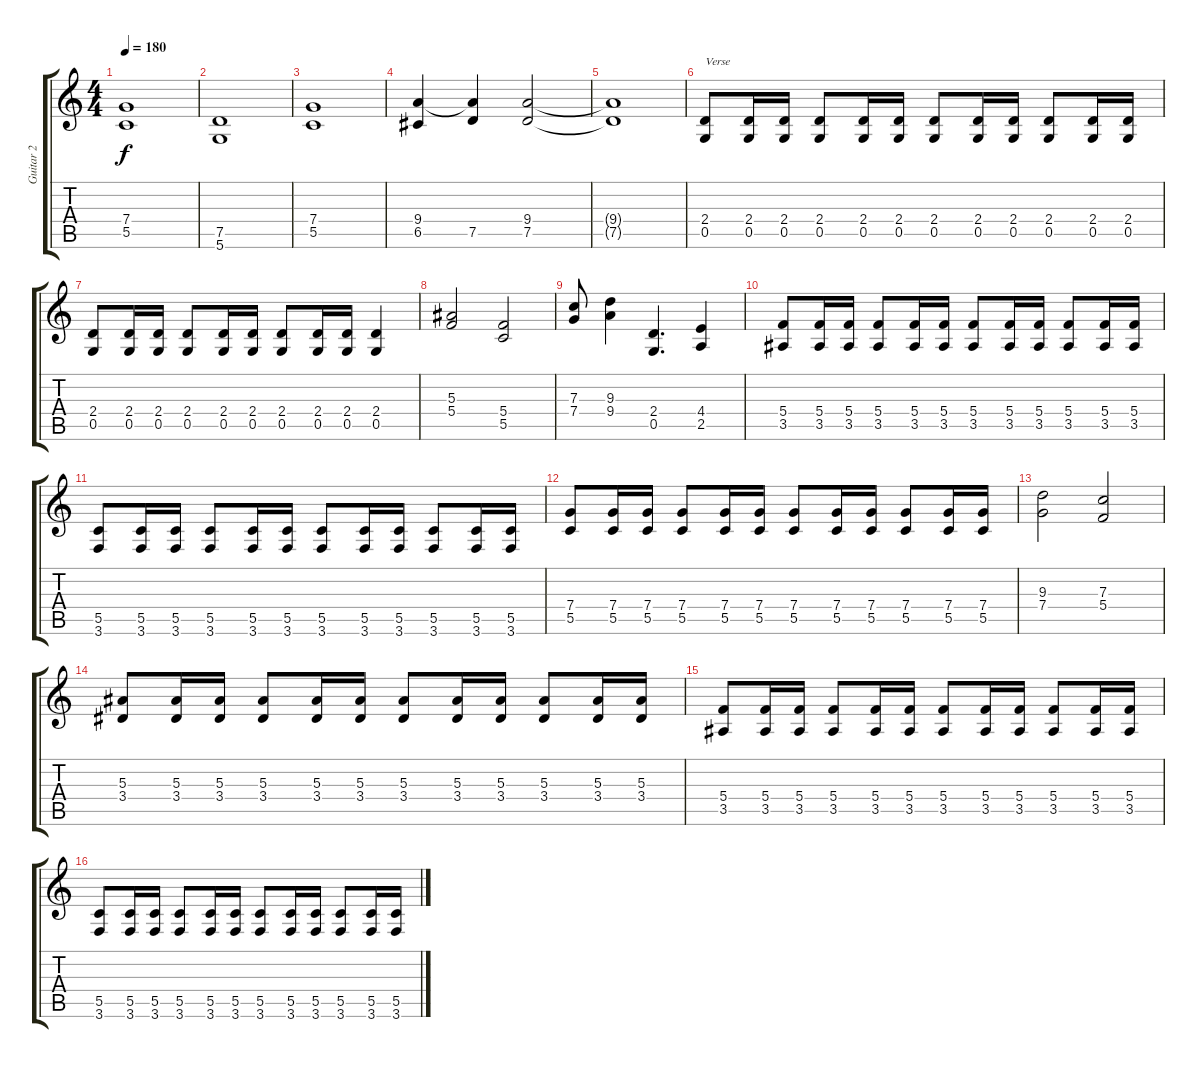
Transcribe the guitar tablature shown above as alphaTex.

\track ("Guitar 2" "Guitar 2") {instrument acousticguitarnylon}
\staff {score tabs}
\tuning (D4 A3 F3 C3 G2 D2) {hide}
\ts (4 4)
\tempo 180
\clef g2
\ks c
(7.4 5.5).1{dy f} |
(7.5 5.6).1 |
(7.4 5.5).1 |
(9.4 6.5).4 (9.4{t} 7.5).4 (9.4 7.5).2 |
(9.4{t} 7.5{t}).1 |
(2.4 0.5).8{txt "Verse"} (2.4 0.5).16 (2.4 0.5).16 (2.4 0.5).8 (2.4 0.5).16 (2.4 0.5).16 (2.4 0.5).8 (2.4 0.5).16 (2.4 0.5).16 (2.4 0.5).8 (2.4 0.5).16 (2.4 0.5).16 |
(2.4 0.5).8 (2.4 0.5).16 (2.4 0.5).16 (2.4 0.5).8 (2.4 0.5).16 (2.4 0.5).16 (2.4 0.5).8 (2.4 0.5).16 (2.4 0.5).16 (2.4 0.5).4 |
(5.3 5.4).2 (5.4 5.5).2 |
(7.3 7.4).8 (9.3 9.4).4 (2.4 0.5).4{d} (4.4 2.5).4 |
(5.4 3.5).8 (5.4 3.5).16 (5.4 3.5).16 (5.4 3.5).8 (5.4 3.5).16 (5.4 3.5).16 (5.4 3.5).8 (5.4 3.5).16 (5.4 3.5).16 (5.4 3.5).8 (5.4 3.5).16 (5.4 3.5).16 |
(5.5 3.6).8 (5.5 3.6).16 (5.5 3.6).16 (5.5 3.6).8 (5.5 3.6).16 (5.5 3.6).16 (5.5 3.6).8 (5.5 3.6).16 (5.5 3.6).16 (5.5 3.6).8 (5.5 3.6).16 (5.5 3.6).16 |
(7.4 5.5).8 (7.4 5.5).16 (7.4 5.5).16 (7.4 5.5).8 (7.4 5.5).16 (7.4 5.5).16 (7.4 5.5).8 (7.4 5.5).16 (7.4 5.5).16 (7.4 5.5).8 (7.4 5.5).16 (7.4 5.5).16 |
(9.3 7.4).2 (7.3 5.4).2 |
(5.3 3.4).8 (5.3 3.4).16 (5.3 3.4).16 (5.3 3.4).8 (5.3 3.4).16 (5.3 3.4).16 (5.3 3.4).8 (5.3 3.4).16 (5.3 3.4).16 (5.3 3.4).8 (5.3 3.4).16 (5.3 3.4).16 |
(5.4 3.5).8 (5.4 3.5).16 (5.4 3.5).16 (5.4 3.5).8 (5.4 3.5).16 (5.4 3.5).16 (5.4 3.5).8 (5.4 3.5).16 (5.4 3.5).16 (5.4 3.5).8 (5.4 3.5).16 (5.4 3.5).16 |
(5.5 3.6).8 (5.5 3.6).16 (5.5 3.6).16 (5.5 3.6).8 (5.5 3.6).16 (5.5 3.6).16 (5.5 3.6).8 (5.5 3.6).16 (5.5 3.6).16 (5.5 3.6).8 (5.5 3.6).16 (5.5 3.6).16
